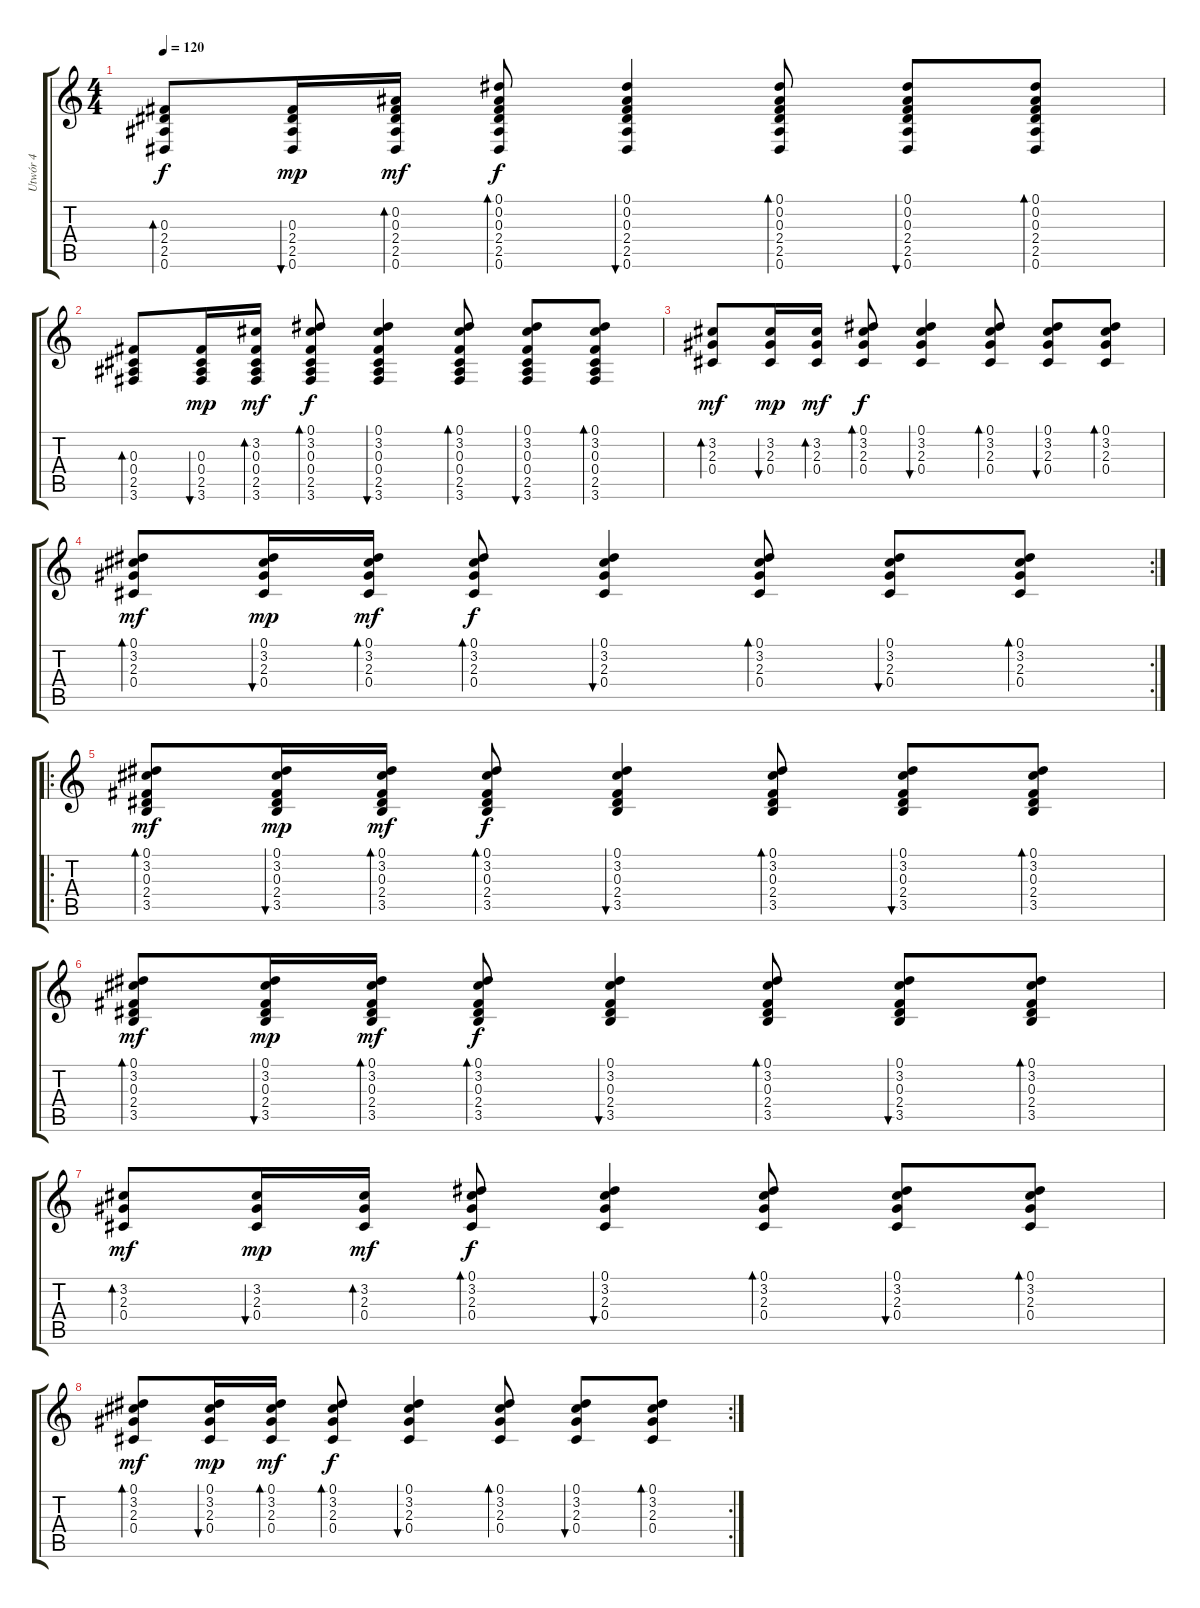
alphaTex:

\track ("Utwór 4" "Utwór 4") {instrument acousticguitarsteel}
\staff {score tabs}
\tuning (Eb4 Bb3 Gb3 Db3 Ab2 Eb2) {hide}
\ts (4 4)
\tempo 120
\clef g2
\ks c
(0.3 2.4 2.5 0.6).8{bd 120 dy f} (0.3 2.4 2.5 0.6).16{bu 60 dy mp} (0.2 0.3 2.4 2.5 0.6).16{bd 60 dy mf} (0.1 0.2 0.3 2.4 2.5 0.6).8{bd 60 dy f} (0.1 0.2 0.3 2.4 2.5 0.6).4{bu 60} (0.1 0.2 0.3 2.4 2.5 0.6).8{bd 60} (0.1 0.2 0.3 2.4 2.5 0.6).8{bu 60} (0.1 0.2 0.3 2.4 2.5 0.6).8{bd 60} |
(0.3 0.4 2.5 3.6).8{bd 120} (0.3 0.4 2.5 3.6).16{bu 60 dy mp} (3.2 0.3 0.4 2.5 3.6).16{bd 60 dy mf} (0.1 3.2 0.3 0.4 2.5 3.6).8{bd 60 dy f} (0.1 3.2 0.3 0.4 2.5 3.6).4{bu 60} (0.1 3.2 0.3 0.4 2.5 3.6).8{bd 60} (0.1 3.2 0.3 0.4 2.5 3.6).8{bu 60} (0.1 3.2 0.3 0.4 2.5 3.6).8{bd 60} |
(3.2 2.3 0.4).8{bd 120 dy mf} (3.2 2.3 0.4).16{bu 60 dy mp} (3.2 2.3 0.4).16{bd 60 dy mf} (0.1 3.2 2.3 0.4).8{bd 60 dy f} (0.1 3.2 2.3 0.4).4{bu 60} (0.1 3.2 2.3 0.4).8{bd 60} (0.1 3.2 2.3 0.4).8{bu 60} (0.1 3.2 2.3 0.4).8{bd 60} |
\rc 2
(0.1 3.2 2.3 0.4).8{bd 120 dy mf} (0.1 3.2 2.3 0.4).16{bu 60 dy mp} (0.1 3.2 2.3 0.4).16{bd 60 dy mf} (0.1 3.2 2.3 0.4).8{bd 60 dy f} (0.1 3.2 2.3 0.4).4{bu 60} (0.1 3.2 2.3 0.4).8{bd 60} (0.1 3.2 2.3 0.4).8{bu 60} (0.1 3.2 2.3 0.4).8{bd 60} |
\ro
(0.1 3.2 0.3 2.4 3.5).8{bd 120 dy mf} (0.1 3.2 0.3 2.4 3.5).16{bu 60 dy mp} (0.1 3.2 0.3 2.4 3.5).16{bd 60 dy mf} (0.1 3.2 0.3 2.4 3.5).8{bd 60 dy f} (0.1 3.2 0.3 2.4 3.5).4{bu 60} (0.1 3.2 0.3 2.4 3.5).8{bd 60} (0.1 3.2 0.3 2.4 3.5).8{bu 60} (0.1 3.2 0.3 2.4 3.5).8{bd 60} |
(0.1 3.2 0.3 2.4 3.5).8{bd 120 dy mf} (0.1 3.2 0.3 2.4 3.5).16{bu 60 dy mp} (0.1 3.2 0.3 2.4 3.5).16{bd 60 dy mf} (0.1 3.2 0.3 2.4 3.5).8{bd 60 dy f} (0.1 3.2 0.3 2.4 3.5).4{bu 60} (0.1 3.2 0.3 2.4 3.5).8{bd 60} (0.1 3.2 0.3 2.4 3.5).8{bu 60} (0.1 3.2 0.3 2.4 3.5).8{bd 60} |
(3.2 2.3 0.4).8{bd 120 dy mf} (3.2 2.3 0.4).16{bu 60 dy mp} (3.2 2.3 0.4).16{bd 60 dy mf} (0.1 3.2 2.3 0.4).8{bd 60 dy f} (0.1 3.2 2.3 0.4).4{bu 60} (0.1 3.2 2.3 0.4).8{bd 60} (0.1 3.2 2.3 0.4).8{bu 60} (0.1 3.2 2.3 0.4).8{bd 60} |
\rc 2
(0.1 3.2 2.3 0.4).8{bd 120 dy mf} (0.1 3.2 2.3 0.4).16{bu 60 dy mp} (0.1 3.2 2.3 0.4).16{bd 60 dy mf} (0.1 3.2 2.3 0.4).8{bd 60 dy f} (0.1 3.2 2.3 0.4).4{bu 60} (0.1 3.2 2.3 0.4).8{bd 60} (0.1 3.2 2.3 0.4).8{bu 60} (0.1 3.2 2.3 0.4).8{bd 60}
